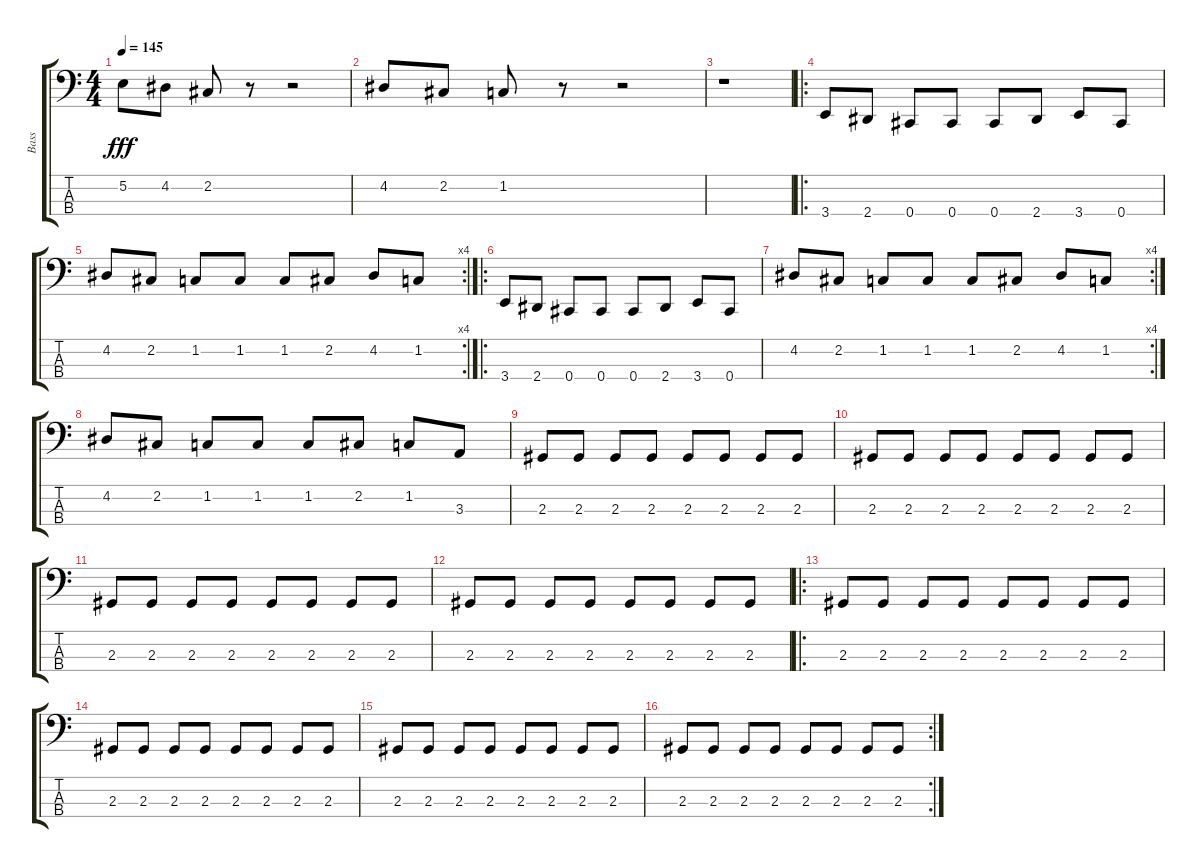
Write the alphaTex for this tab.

\track ("Bass" "Bass") {instrument electricbasspick}
\staff {score tabs}
\tuning (E2 B1 Gb1 Db1) {hide}
\ts (4 4)
\tempo 145
\clef f4
\ks c
5.2.8{dy fff} 4.2.8 2.2.8 r.8 r.2 |
4.2.8 2.2.8 1.2.8 r.8 r.2 |
r.1 |
\ro
3.4.8 2.4.8 0.4.8 0.4.8 0.4.8 2.4.8 3.4.8 0.4.8 |
\rc 4
4.2.8 2.2.8 1.2.8 1.2.8 1.2.8 2.2.8 4.2.8 1.2.8 |
\ro
3.4.8 2.4.8 0.4.8 0.4.8 0.4.8 2.4.8 3.4.8 0.4.8 |
\rc 4
4.2.8 2.2.8 1.2.8 1.2.8 1.2.8 2.2.8 4.2.8 1.2.8 |
4.2.8 2.2.8 1.2.8 1.2.8 1.2.8 2.2.8 1.2.8 3.3.8 |
2.3.8 2.3.8 2.3.8 2.3.8 2.3.8 2.3.8 2.3.8 2.3.8 |
2.3.8 2.3.8 2.3.8 2.3.8 2.3.8 2.3.8 2.3.8 2.3.8 |
2.3.8 2.3.8 2.3.8 2.3.8 2.3.8 2.3.8 2.3.8 2.3.8 |
2.3.8 2.3.8 2.3.8 2.3.8 2.3.8 2.3.8 2.3.8 2.3.8 |
\ro
2.3.8 2.3.8 2.3.8 2.3.8 2.3.8 2.3.8 2.3.8 2.3.8 |
2.3.8 2.3.8 2.3.8 2.3.8 2.3.8 2.3.8 2.3.8 2.3.8 |
2.3.8 2.3.8 2.3.8 2.3.8 2.3.8 2.3.8 2.3.8 2.3.8 |
\rc 2
2.3.8 2.3.8 2.3.8 2.3.8 2.3.8 2.3.8 2.3.8 2.3.8
